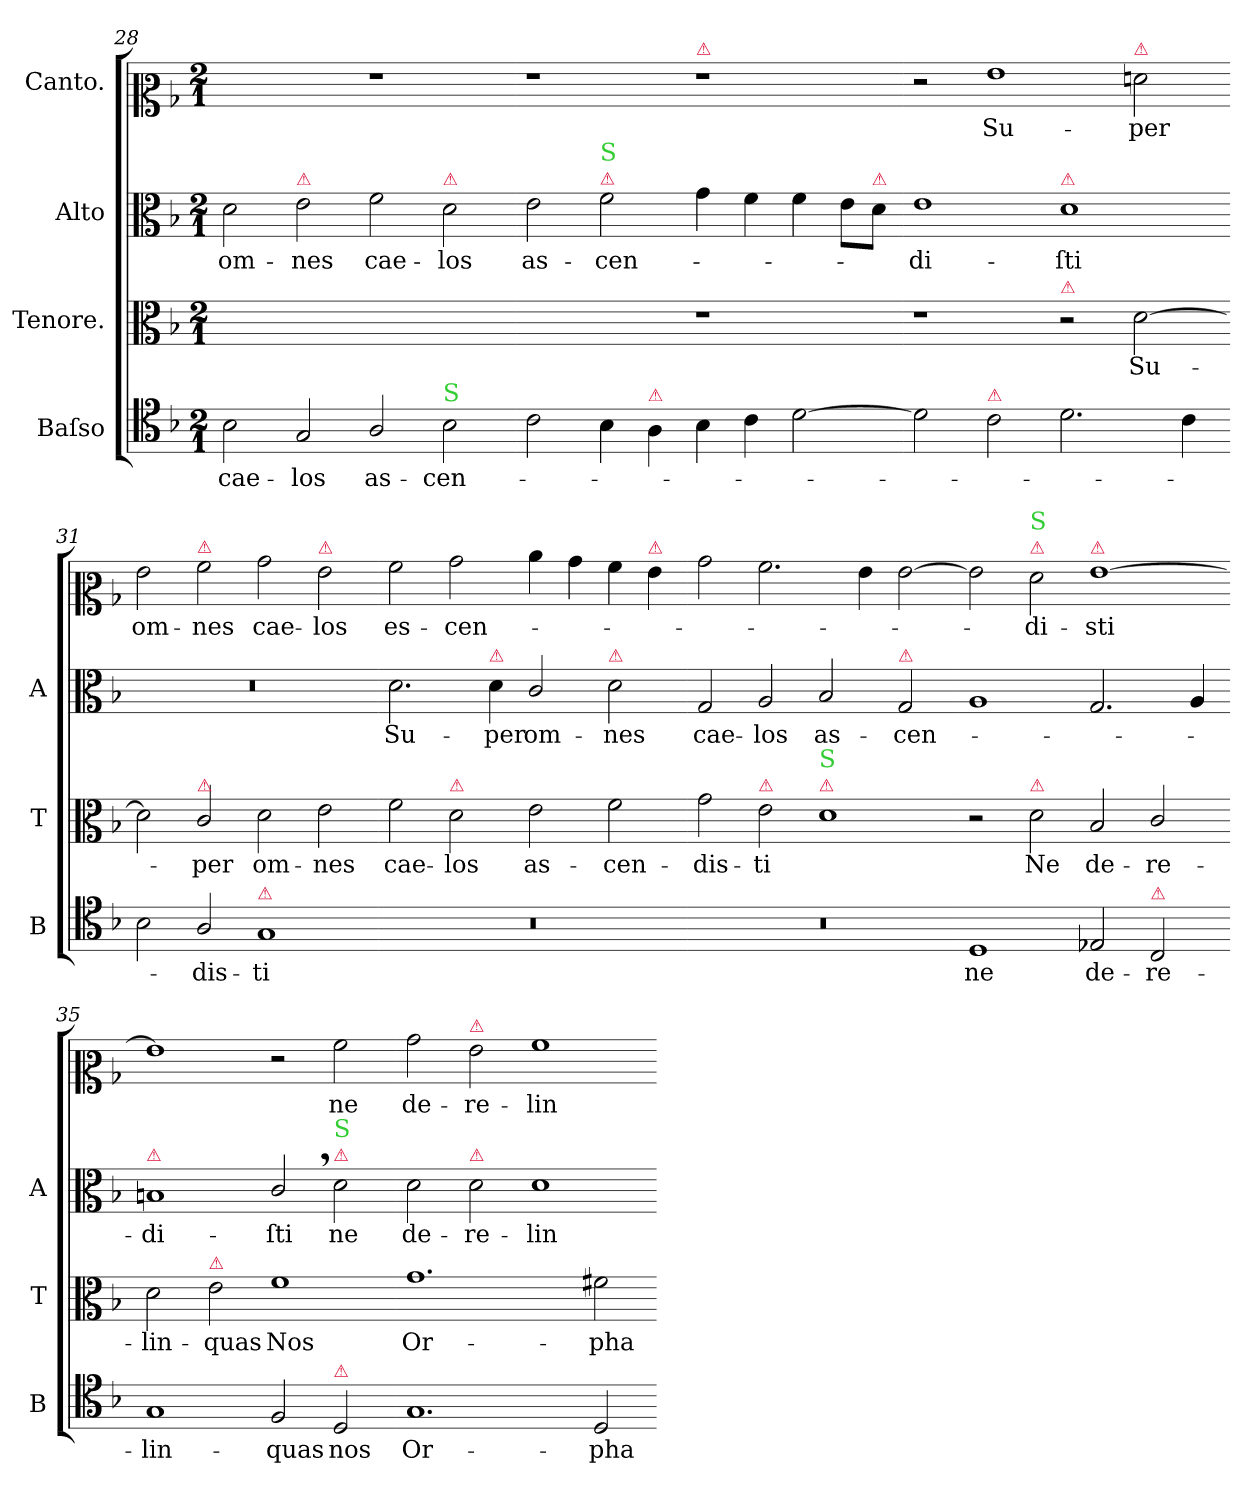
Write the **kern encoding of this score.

**kern	**text	**kern	**text	**kern	**text	**kern	**text
*part4	*part4	*part3	*part3	*part2	*part2	*part1	*part1
*staff4	*staff4	*staff3	*staff3	*staff2	*staff2	*staff1	*staff1
*I"Baſso	*	*I"Tenore.	*	*I"Alto	*	*I"Canto.	*
*I'B	*	*I'T	*	*I'A	*	*	*
*clefC4	*	*clefC3	*	*clefC3	*	*clefC2	*
*k[b-]	*	*k[b-]	*	*k[b-]	*	*k[b-]	*
*M2/1	*	*M2/1	*	*M2/1	*	*M2/1	*
=28	=28	=28	=28	=28	=28	=28	=28
2B-\	cae-	0ryy	.	2d\	om-	1ryy	.
!	!	!	!	!LO:TX:a:color=crimson:t=⚠	!	!	!
2G/	-los	.	.	2e\	-nes	.	.
2A/	as-	.	.	2f\	cae-	1r	.
!	!	!	!	!LO:TX:a:color=crimson:t=⚠	!	!	!
!LO:TX:a:color=limegreen:t=S	!	!	!	!	!	!	!
2B-\	-cen-	.	.	2d\	-los	.	.
=29-	=29-	=29-	=29-	=29-	=29-	=29-	=29-
2c\	.	1ryy	.	2e\	as-	1r	.
!	!	!	!	!LO:TX:a:color=crimson:t=⚠	!	!	!
!	!	!	!	!LO:TX:a:color=limegreen:t=S	!	!	!
4B-\	.	.	.	2f\	-cen-	.	.
!LO:TX:a:color=crimson:t=⚠	!	!	!	!	!	!	!
4A\	.	.	.	.	.	.	.
!	!	!	!	!	!	!LO:TX:a:color=crimson:t=⚠	!
4B-\	.	1r	.	4g\	.	1r	.
4c\	.	.	.	4f\	.	.	.
[2d\	.	.	.	4f\	.	.	.
.	.	.	.	8e\L	.	.	.
!	!	!	!	!LO:TX:a:color=crimson:t=⚠	!	!	!
.	.	.	.	8d\J	.	.	.
=30-	=30-	=30-	=30-	=30-	=30-	=30-	=30-
2d\]	.	1r	.	1e\	-di-	2r	.
!LO:TX:a:color=crimson:t=⚠	!	!	!	!	!	!	!
2c\	.	.	.	.	.	1g\	Su-
!	!	!	!	!LO:TX:a:color=crimson:t=⚠	!	!	!
!	!	!LO:TX:a:color=crimson:t=⚠	!	!	!	!	!
2.d\	.	2r	.	1d\	-ſti	.	.
!	!	!	!	!	!	!LO:TX:a:color=crimson:t=⚠	!
.	.	[2d\	Su-	.	.	2fn\	-per
4c\	.	.	.	.	.	.	.
=31-	=31-	=31-	=31-	=31-	=31-	=31-	=31-
2B-\	.	2d\]	.	0r	.	2g\	om-
!	!	!	!	!	!	!LO:TX:a:color=crimson:t=⚠	!
!	!	!LO:TX:a:color=crimson:t=⚠	!	!	!	!	!
2A/	-dis-	2c/	-per	.	.	2a\	-nes
!LO:TX:a:color=crimson:t=⚠	!	!	!	!	!	!	!
1G/	-ti	2d\	om-	.	.	2b-\	cae-
!	!	!	!	!	!	!LO:TX:a:color=crimson:t=⚠	!
.	.	2e\	-nes	.	.	2g\	-los
=32-	=32-	=32-	=32-	=32-	=32-	=32-	=32-
!	!	!	!	!	!LO:LY:i	!	!
0r	.	2f\	cae-	2.d\	Su-	2a\	es-
!	!	!LO:TX:a:color=crimson:t=⚠	!	!	!	!	!
.	.	2d\	-los	.	.	2b-\	-cen-
!	!	!	!	!LO:TX:a:color=crimson:t=⚠	!	!	!
!	!	!	!	!	!LO:LY:i	!	!
.	.	.	.	4d\	-per	.	.
!	!	!	!	!	!LO:LY:i	!	!
.	.	2e\	as-	2c/	om-	4cc\	.
.	.	.	.	.	.	4b-\	.
!	!	!	!	!LO:TX:a:color=crimson:t=⚠	!	!	!
!	!	!	!	!	!LO:LY:i	!	!
.	.	2f\	-cen-	2d\	-nes	4a\	.
!	!	!	!	!	!	!LO:TX:a:color=crimson:t=⚠	!
.	.	.	.	.	.	4g\	.
=33-	=33-	=33-	=33-	=33-	=33-	=33-	=33-
!	!	!	!	!	!LO:LY:i	!	!
0r	.	2g\	-dis-	2G/	cae-	2b-\	.
!	!	!LO:TX:a:color=crimson:t=⚠	!	!	!	!	!
!	!	!	!	!	!LO:LY:i	!	!
.	.	2e\	-ti	2A/	-los	2.a\	.
!	!	!LO:TX:a:color=crimson:t=⚠	!	!	!	!	!
!	!	!LO:TX:a:color=limegreen:t=S	!	!	!	!	!
!	!	!	!	!	!LO:LY:i	!	!
.	.	1d\	.	2B-/	as-	.	.
.	.	.	.	.	.	4g\	.
!	!	!	!	!LO:TX:a:color=crimson:t=⚠	!	!	!
!	!	!	!	!	!LO:LY:i	!	!
.	.	.	.	2G/	-cen-	[2g\	.
=34-	=34-	=34-	=34-	=34-	=34-	=34-	=34-
1D/	ne	2r	.	1A/	.	2g\]	.
!	!	!	!	!	!	!LO:TX:a:color=crimson:t=⚠	!
!	!	!	!	!	!	!LO:TX:a:color=limegreen:t=S	!
!	!	!LO:TX:a:color=crimson:t=⚠	!	!	!	!	!
.	.	2d\	Ne	.	.	2f\	-di-
!	!	!	!	!	!	!LO:TX:a:color=crimson:t=⚠	!
2E-X/	de-	2B-/	de-	2.G/	.	[1g\	-sti
!LO:TX:a:color=crimson:t=⚠	!	!	!	!	!	!	!
2C/	-re-	2c/	-re-	.	.	.	.
.	.	.	.	4A/	.	.	.
=35-	=35-	=35-	=35-	=35-	=35-	=35-	=35-
!	!	!	!	!LO:TX:a:color=crimson:t=⚠	!	!	!
!	!	!	!	!	!LO:LY:i	!	!
1G/	-lin-	2d\	-lin-	1Bn/	-di-	1g\]	.
!	!	!LO:TX:a:color=crimson:t=⚠	!	!	!	!	!
.	.	2e\	-quas	.	.	.	.
!	!	!	!	!	!LO:LY:i	!	!
2F/	-quas	1f\	Nos	2c,</	-ſti	2r	.
!	!	!	!	!LO:TX:a:color=crimson:t=⚠	!	!	!
!	!	!	!	!LO:TX:a:color=limegreen:t=S	!	!	!
!LO:TX:a:color=crimson:t=⚠	!	!	!	!	!	!	!
2D/	nos	.	.	2d\	ne	2a\	ne
=36-	=36-	=36-	=36-	=36-	=36-	=36-	=36-
1.G/	Or-	1.g\	Or-	2d\	de-	2b-\	de-
!	!	!	!	!	!	!LO:TX:a:color=crimson:t=⚠	!
!	!	!	!	!LO:TX:a:color=crimson:t=⚠	!	!	!
.	.	.	.	2d\	-re-	2g\	-re-
.	.	.	.	1d\	-lin-	1a\	-lin-
2D/	-pha-	2f#X\	-pha-	.	.	.	.
=-	=-	=-	=-	=-	=-	=-	=-
*-	*-	*-	*-	*-	*-	*-	*-
